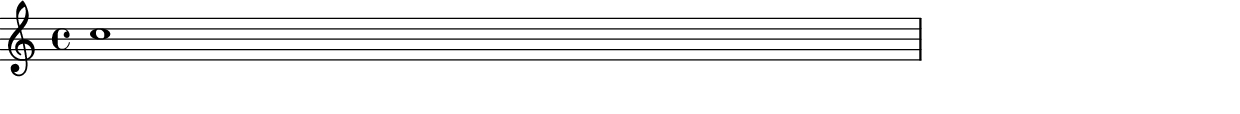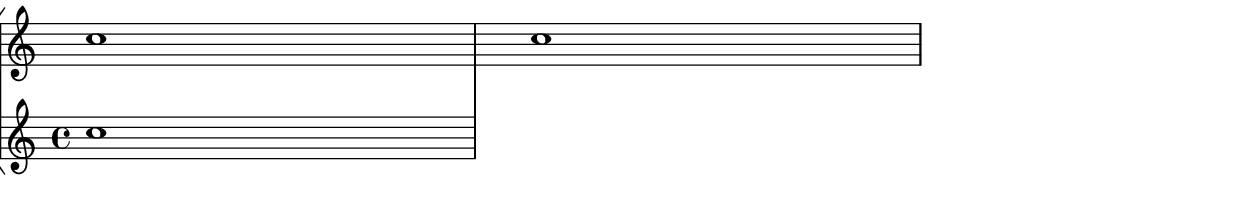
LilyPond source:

%% Generated by lilypond-book
%% Options: [exampleindent=10.16\mm,indent=0\mm,line-width=160\mm,paper-height=845.047\pt,paper-width=597.508\pt,papersize='(cons (* 597.508 pt) (* 845.047 pt))]
\include "lilypond-book-preamble.ly"


% ****************************************************************
% Start cut-&-pastable-section
% ****************************************************************

#(ly:set-option 'eps-box-padding 3.000000)



\paper {
  #(set-paper-size '(cons (* 597.508 pt) (* 845.047 pt)))
  indent = 0\mm
  line-width = 160\mm
  % offset the left padding, also add 1mm as lilypond creates cropped
  % images with a little space on the right
  line-width = #(- line-width (* mm  3.000000) (* mm 1))
}

\layout {
  
}




% ****************************************************************
% ly snippet:
% ****************************************************************
\sourcefilename "/lilypond-2.25.15/input/regression/staff-add-at-linebreak.ly"
\sourcefileline 0
\version "2.21.0"

\header {
  texidoc = "Adding a new staff at a line break doesn't crash."
}

\score {
  \new StaffGroup \relative c'' {
    \new Staff
    c1 \break
    << { c1 }
       \new Staff {
         c1
       }
    >>
    c1
  }
}



% ****************************************************************
% end ly snippet
% ****************************************************************
